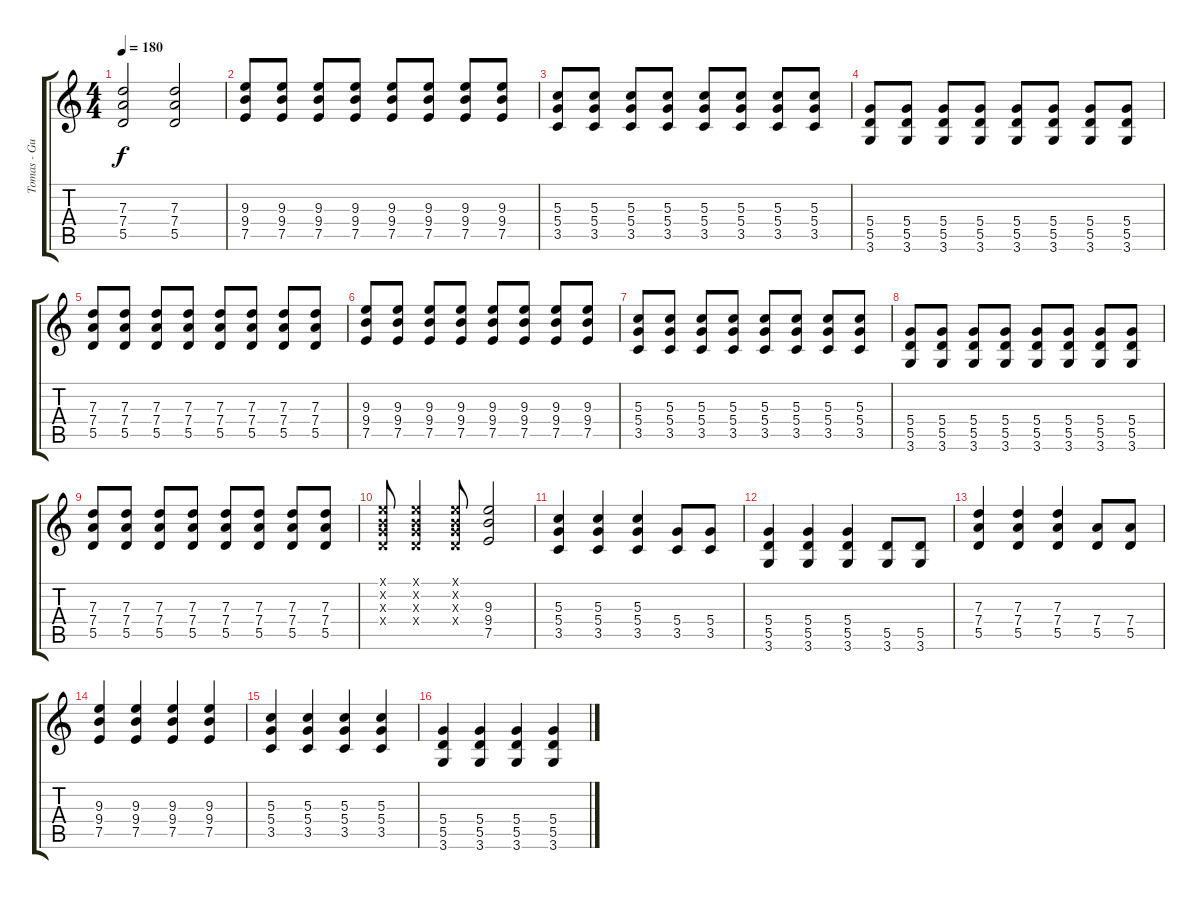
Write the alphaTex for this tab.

\track ("Tomas - Guitar" "Tomas - Gu") {instrument distortionguitar}
\staff {score tabs}
\tuning (E4 B3 G3 D3 A2 E2) {hide}
\ts (4 4)
\tempo 180
\clef g2
\ks c
(7.3 7.4 5.5).2{dy f} (7.3 7.4 5.5).2 |
(9.3 9.4 7.5).8 (9.3 9.4 7.5).8 (9.3 9.4 7.5).8 (9.3 9.4 7.5).8 (9.3 9.4 7.5).8 (9.3 9.4 7.5).8 (9.3 9.4 7.5).8 (9.3 9.4 7.5).8 |
(5.3 5.4 3.5).8 (5.3 5.4 3.5).8 (5.3 5.4 3.5).8 (5.3 5.4 3.5).8 (5.3 5.4 3.5).8 (5.3 5.4 3.5).8 (5.3 5.4 3.5).8 (5.3 5.4 3.5).8 |
(5.4 5.5 3.6).8 (5.4 5.5 3.6).8 (5.4 5.5 3.6).8 (5.4 5.5 3.6).8 (5.4 5.5 3.6).8 (5.4 5.5 3.6).8 (5.4 5.5 3.6).8 (5.4 5.5 3.6).8 |
(7.3 7.4 5.5).8 (7.3 7.4 5.5).8 (7.3 7.4 5.5).8 (7.3 7.4 5.5).8 (7.3 7.4 5.5).8 (7.3 7.4 5.5).8 (7.3 7.4 5.5).8 (7.3 7.4 5.5).8 |
(9.3 9.4 7.5).8 (9.3 9.4 7.5).8 (9.3 9.4 7.5).8 (9.3 9.4 7.5).8 (9.3 9.4 7.5).8 (9.3 9.4 7.5).8 (9.3 9.4 7.5).8 (9.3 9.4 7.5).8 |
(5.3 5.4 3.5).8 (5.3 5.4 3.5).8 (5.3 5.4 3.5).8 (5.3 5.4 3.5).8 (5.3 5.4 3.5).8 (5.3 5.4 3.5).8 (5.3 5.4 3.5).8 (5.3 5.4 3.5).8 |
(5.4 5.5 3.6).8 (5.4 5.5 3.6).8 (5.4 5.5 3.6).8 (5.4 5.5 3.6).8 (5.4 5.5 3.6).8 (5.4 5.5 3.6).8 (5.4 5.5 3.6).8 (5.4 5.5 3.6).8 |
(7.3 7.4 5.5).8 (7.3 7.4 5.5).8 (7.3 7.4 5.5).8 (7.3 7.4 5.5).8 (7.3 7.4 5.5).8 (7.3 7.4 5.5).8 (7.3 7.4 5.5).8 (7.3 7.4 5.5).8 |
(0.1{x} 0.2{x} 0.3{x} 0.4{x}).8 (0.1{x} 0.2{x} 0.3{x} 0.4{x}).4 (0.1{x} 0.2{x} 0.3{x} 0.4{x}).8 (9.3 9.4 7.5).2 |
(5.3 5.4 3.5).4 (5.3 5.4 3.5).4 (5.3 5.4 3.5).4 (5.4 3.5).8 (5.4 3.5).8 |
(5.4 5.5 3.6).4 (5.4 5.5 3.6).4 (5.4 5.5 3.6).4 (5.5 3.6).8 (5.5 3.6).8 |
(7.3 7.4 5.5).4 (7.3 7.4 5.5).4 (7.3 7.4 5.5).4 (7.4 5.5).8 (7.4 5.5).8 |
(9.3 9.4 7.5).4 (9.3 9.4 7.5).4 (9.3 9.4 7.5).4 (9.3 9.4 7.5).4 |
(5.3 5.4 3.5).4 (5.3 5.4 3.5).4 (5.3 5.4 3.5).4 (5.3 5.4 3.5).4 |
(5.4 5.5 3.6).4 (5.4 5.5 3.6).4 (5.4 5.5 3.6).4 (5.4 5.5 3.6).4
